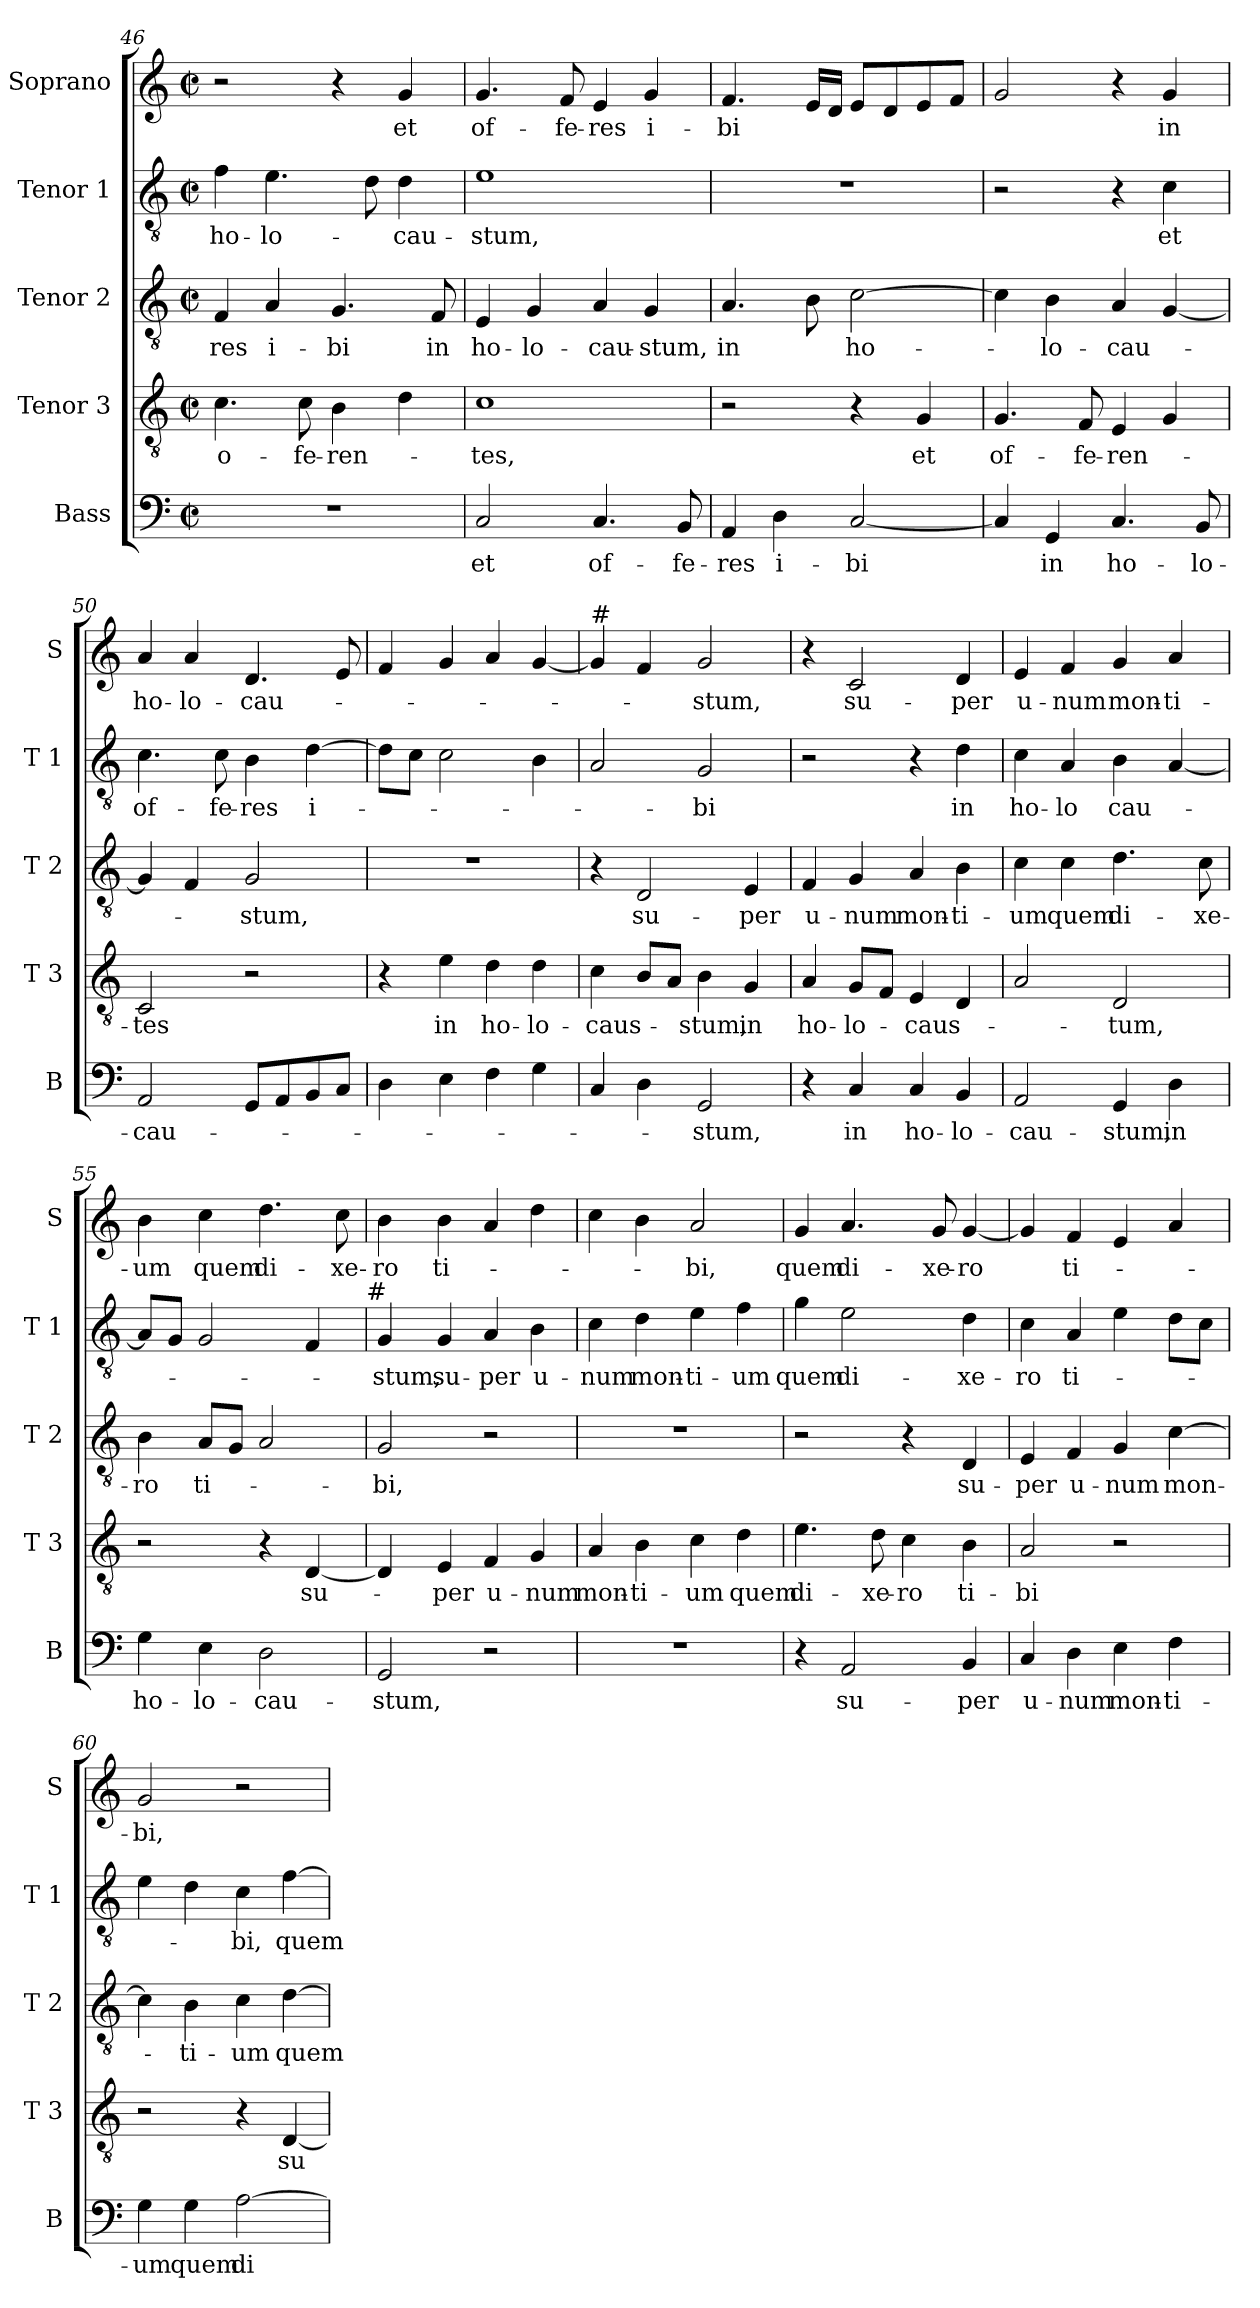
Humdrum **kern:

**kern	**text	**kern	**text	**kern	**text	**kern	**text	**kern	**text
*part5	*part5	*part4	*part4	*part3	*part3	*part2	*part2	*part1	*part1
*staff5	*staff5	*staff4	*staff4	*staff3	*staff3	*staff2	*staff2	*staff1	*staff1
*I"Bass	*	*I"Tenor 3	*	*I"Tenor 2	*	*I"Tenor 1	*	*I"Soprano	*
*I'B	*	*I'T 3	*	*I'T 2	*	*I'T 1	*	*I'S	*
!!LO:LB:g=z
*clefF4	*	*clefGv2	*	*clefGv2	*	*clefGv2	*	*clefG2	*
*k[]	*	*k[]	*	*k[]	*	*k[]	*	*k[]	*
*C:	*	*C:	*	*C:	*	*C:	*	*C:	*
*M2/2	*	*M2/2	*	*M2/2	*	*M2/2	*	*M2/2	*
*met(c|)	*	*met(c|)	*	*met(c|)	*	*met(c|)	*	*met(c|)	*
=46	=46	=46	=46	=46	=46	=46	=46	=46	=46
1r	.	4.c\	o-	4F/	-res	4f\	ho-	2r	.
.	.	.	.	4A/	i-	4.e\	-lo-	.	.
.	.	8c\	-fe-	.	.	.	.	.	.
.	.	4B\	-ren-	4.G/	-bi	.	.	4r	.
.	.	.	.	.	.	8d\	.	.	.
.	.	4d\	.	.	.	4d\	-cau-	4g/	et
.	.	.	.	8F/	in	.	.	.	.
=47	=47	=47	=47	=47	=47	=47	=47	=47	=47
2C/	et	1c	-tes,	4E/	ho-	1e	-stum,	4.g/	of-
.	.	.	.	4G/	-lo-	.	.	.	.
.	.	.	.	.	.	.	.	8f/	-fe-
4.C/	of-	.	.	4A/	-cau-	.	.	4e/	-res
.	.	.	.	4G/	-stum,	.	.	4g/	i-
8BB/	-fe-	.	.	.	.	.	.	.	.
=48	=48	=48	=48	=48	=48	=48	=48	=48	=48
4AA/	-res	2r	.	4.A/	in	1r	.	4.f/	-bi
4D\	i-	.	.	.	.	.	.	.	.
.	.	.	.	8B\	.	.	.	16e/LL	.
.	.	.	.	.	.	.	.	16d/JJ	.
[2C/	-bi	4r	.	[2c\	ho-	.	.	8e/L	.
.	.	.	.	.	.	.	.	8d/	.
.	.	4G/	et	.	.	.	.	8e/	.
.	.	.	.	.	.	.	.	8f/J	.
=49	=49	=49	=49	=49	=49	=49	=49	=49	=49
4C/]	.	4.G/	of-	4c\]	.	2r	.	2g/	.
4GG/	in	.	.	4B\	-lo-	.	.	.	.
.	.	8F/	-fe-	.	.	.	.	.	.
4.C/	ho-	4E/	-ren-	4A/	-cau-	4r	.	4r	.
.	.	4G/	.	[4G/	.	4c\	et	4g/	in
8BB/	-lo-	.	.	.	.	.	.	.	.
=50	=50	=50	=50	=50	=50	=50	=50	=50	=50
2AA/	-cau-	2C/	-tes	4G/]	.	4.c\	of-	4a/	ho-
.	.	.	.	4F/	.	.	.	4a/	-lo-
.	.	.	.	.	.	8c\	-fe-	.	.
8GG/L	.	2r	.	2G/	-stum,	4B\	-res	4.d/	-cau-
8AA/	.	.	.	.	.	.	.	.	.
8BB/	.	.	.	.	.	[4d\	i-	.	.
8C/J	.	.	.	.	.	.	.	8e/	.
!!LO:LB:g=z
=51	=51	=51	=51	=51	=51	=51	=51	=51	=51
4D\	.	4r	.	1r	.	8d\L]	.	4f/	.
.	.	.	.	.	.	8c\J	.	.	.
4E\	.	4e\	in	.	.	2c\	.	4g/	.
4F\	.	4d\	ho-	.	.	.	.	4a/	.
4G\	.	4d\	-lo-	.	.	4B\	.	[4g/	.
=52	=52	=52	=52	=52	=52	=52	=52	=52	=52
!	!	!	!	!	!	!	!	!LO:TX:a:t=#	!
4C/	.	4c\	-caus-	4r	.	2A/	.	4g/]	.
4D\	.	8B/L	.	2D/	su-	.	.	4f/	.
.	.	8A/J	.	.	.	.	.	.	.
2GG/	-stum,	4B\	-stum,	.	.	2G/	-bi	2g/	-stum,
.	.	4G/	in	4E/	-per	.	.	.	.
=53	=53	=53	=53	=53	=53	=53	=53	=53	=53
4r	.	4A/	ho-	4F/	u-	2r	.	4r	.
4C/	in	8G/L	-lo-	4G/	-num	.	.	2c/	su-
.	.	8F/J	.	.	.	.	.	.	.
4C/	ho-	4E/	-caus-	4A/	mon-	4r	.	.	.
4BB/	-lo-	4D/	.	4B\	-ti-	4d\	in	4d/	-per
=54	=54	=54	=54	=54	=54	=54	=54	=54	=54
2AA/	-cau-	2A/	.	4c\	-um	4c\	ho-	4e/	u-
.	.	.	.	4c\	quem	4A/	-lo	4f/	-num
4GG/	-stum,	2D/	-tum,	4.d\	di-	4B\	cau-	4g/	mon-
4D\	in	.	.	.	.	[4A/	.	4a/	-ti-
.	.	.	.	8c\	-xe-	.	.	.	.
=55	=55	=55	=55	=55	=55	=55	=55	=55	=55
4G\	ho-	2r	.	4B\	-ro	8A/L]	.	4b\	-um
.	.	.	.	.	.	8G/J	.	.	.
4E\	-lo-	.	.	8A/L	ti-	2G/	.	4cc\	quem
.	.	.	.	8G/J	.	.	.	.	.
2D\	-cau-	4r	.	2A/	.	.	.	4.dd\	di-
.	.	[4D/	su-	.	.	4F/	.	.	.
.	.	.	.	.	.	.	.	8cc\	-xe-
!	!	!	!	!	!	!LO:TX:a:t=#	!	!	!
!!LO:PB:g=z
=56	=56	=56	=56	=56	=56	=56	=56	=56	=56
2GG/	-stum,	4D/]	.	2G/	-bi,	4G/	-stum,	4b\	-ro
.	.	4E/	-per	.	.	4G/	su-	4b\	ti-
2r	.	4F/	u-	2r	.	4A/	-per	4a/	.
.	.	4G/	-num	.	.	4B\	u-	4dd\	.
=57	=57	=57	=57	=57	=57	=57	=57	=57	=57
1r	.	4A/	mon-	1r	.	4c\	-num	4cc\	.
.	.	4B\	-ti-	.	.	4d\	mon-	4b\	.
.	.	4c\	-um	.	.	4e\	-ti-	2a/	-bi,
.	.	4d\	quem	.	.	4f\	-um	.	.
=58	=58	=58	=58	=58	=58	=58	=58	=58	=58
4r	.	4.e\	di-	2r	.	4g\	quem	4g/	quem
2AA/	su-	.	.	.	.	2e\	di-	4.a/	di-
.	.	8d\	-xe-	.	.	.	.	.	.
.	.	4c\	-ro	4r	.	.	.	.	.
.	.	.	.	.	.	.	.	8g/	-xe-
4BB/	-per	4B\	ti-	4D/	su-	4d\	-xe-	[4g/	-ro
=59	=59	=59	=59	=59	=59	=59	=59	=59	=59
4C/	u-	2A/	-bi	4E/	-per	4c\	-ro	4g/]	.
4D\	-num	.	.	4F/	u-	4A/	ti-	4f/	ti-
4E\	mon-	2r	.	4G/	-num	4e\	.	4e/	.
4F\	-ti-	.	.	[4c\	mon-	8d\L	.	4a/	.
.	.	.	.	.	.	8c\J	.	.	.
=60	=60	=60	=60	=60	=60	=60	=60	=60	=60
4G\	-um	2r	.	4c\]	.	4e\	.	2g/	-bi,
4G\	quem	.	.	4B\	-ti-	4d\	.	.	.
[2A\	di-	4r	.	4c\	-um	4c\	-bi,	2r	.
.	.	[4D/	su-	[4d\	quem	[4f\	quem-	.	.
=	=	=	=	=	=	=	=	=	=
*-	*-	*-	*-	*-	*-	*-	*-	*-	*-
